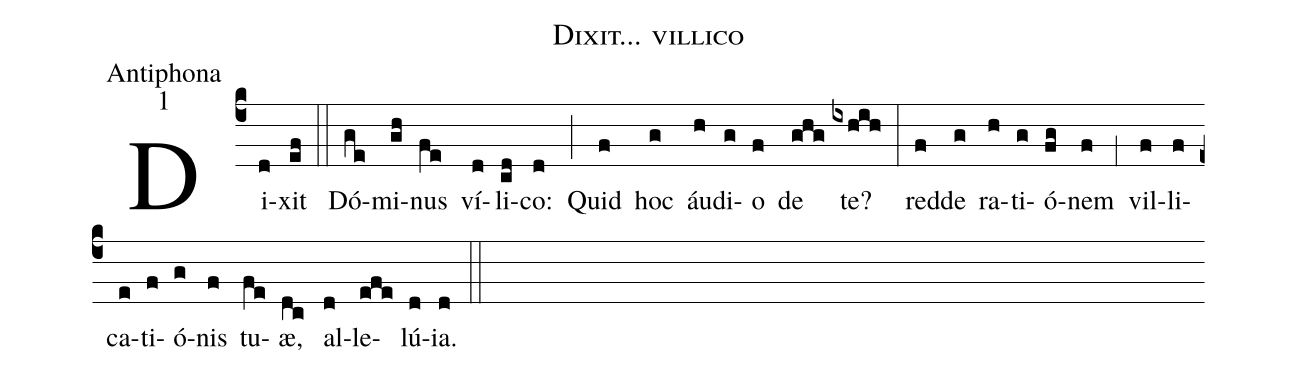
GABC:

name:Dixit... villico;
office-part:Antiphona;
mode:1;
%%
(c4) Di(d)xit(ef) (::)
Dó(ge)mi(gh)nus(fe) ví(d)li(cd)co:(d) (;) Quid(f) hoc(g) áu(h)di(g)o(f) de(ghg) te?(ixhih) (:)
red(f)de(g) ra(h)ti(g)ó(fg)nem(f) (,1) vil(f)li(f)ca(e)ti(f)ó(g)nis(f) tu(fe)æ,(dc) al(d)le(efe)lú(d)ia.(d) (::)
